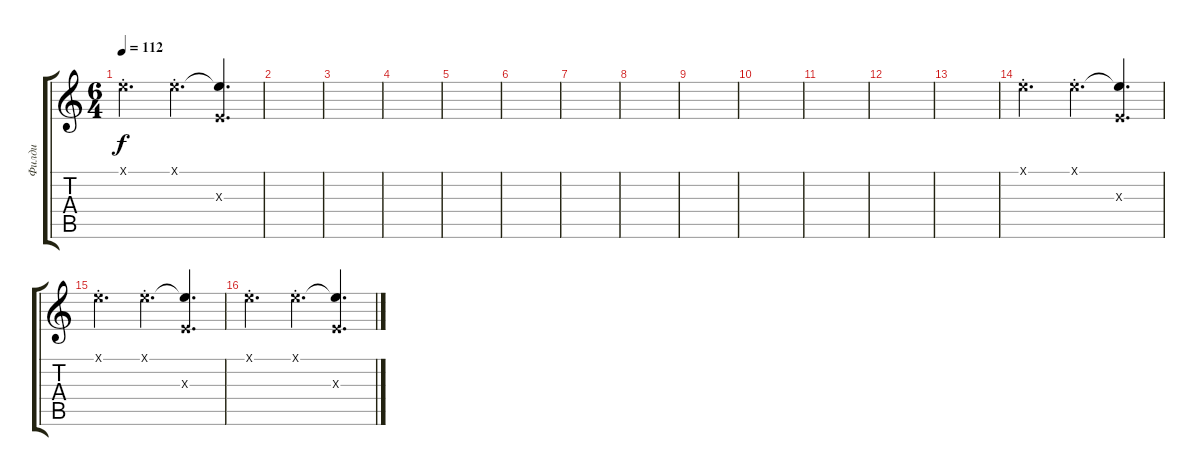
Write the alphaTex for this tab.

\track ("Филди" "Филди") {instrument ocarina}
\staff {score tabs}
\tuning (D4 A3 F3 C3 G2 C2) {hide}
\ts (6 4)
\tempo 112
\clef g2
\ks c
14.1{st x}.2{d dy f} 14.1{st x}.4{d} (14.1{t} 11.3{x}).4{d} |
|
|
|
|
|
|
|
|
|
|
|
|
14.1{st x}.2{d} 14.1{st x}.4{d} (14.1{t} 11.3{x}).4{d} |
14.1{st x}.2{d} 14.1{st x}.4{d} (14.1{t} 11.3{x}).4{d} |
14.1{st x}.2{d} 14.1{st x}.4{d} (14.1{t} 11.3{x}).4{d}
